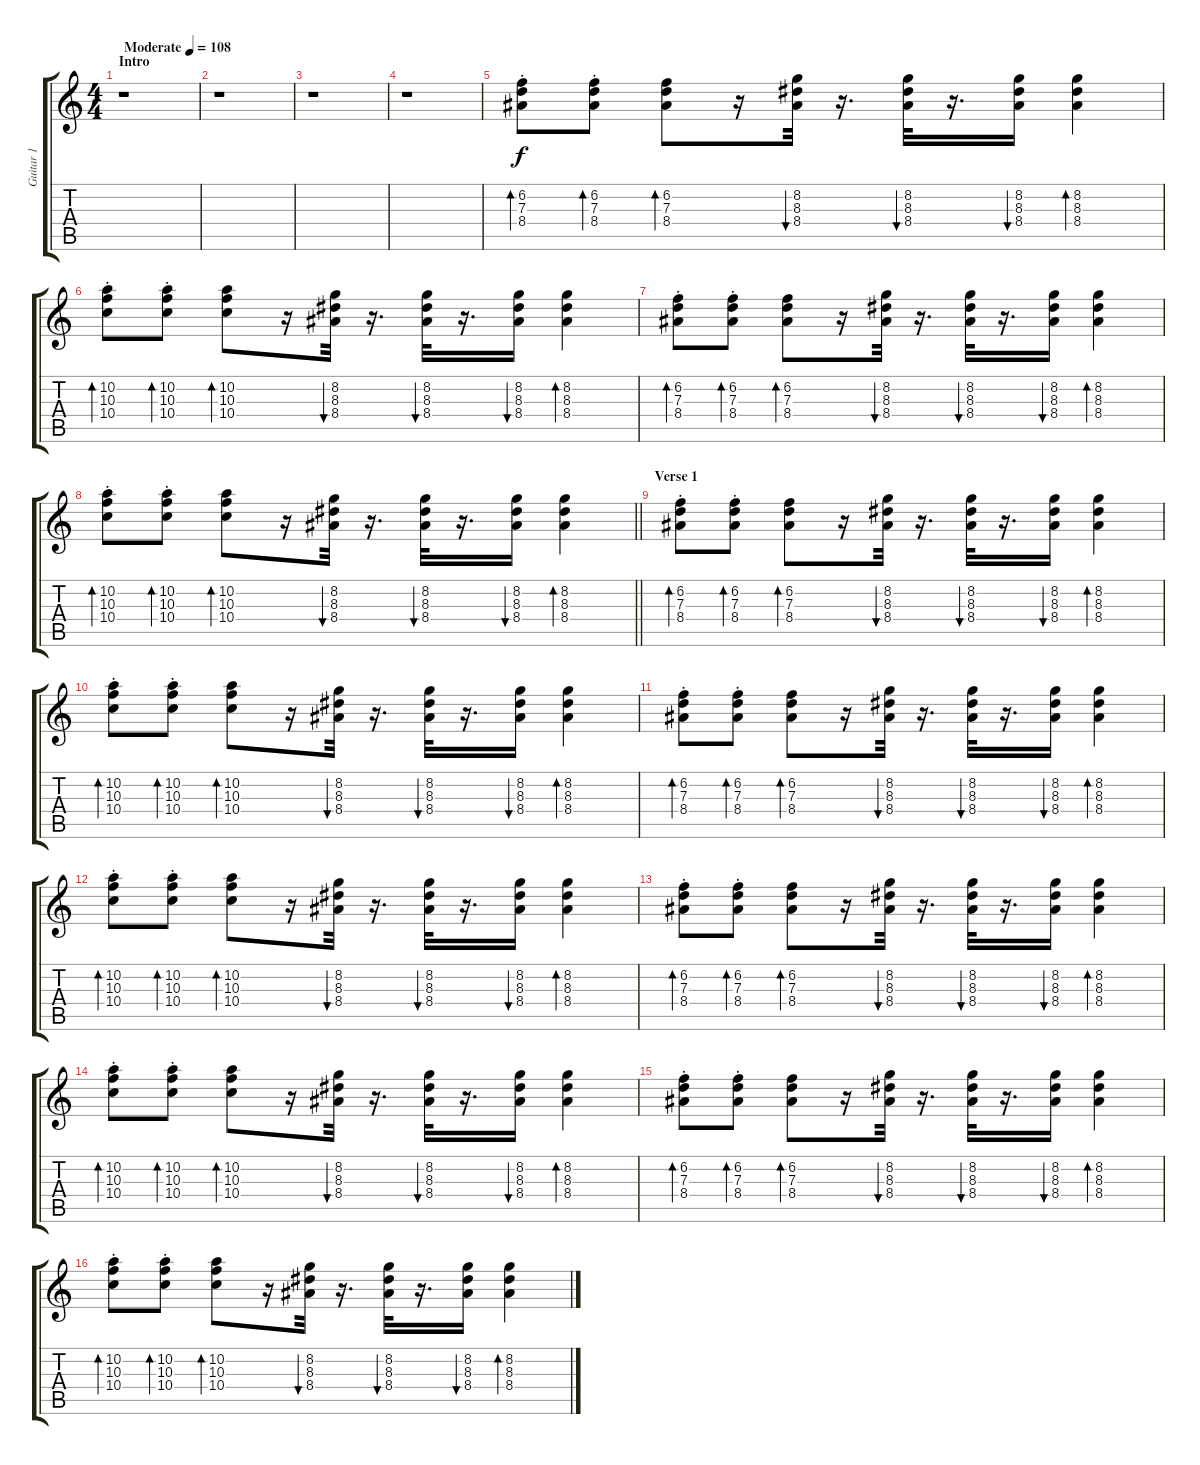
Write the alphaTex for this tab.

\track ("Guitar 1" "Guitar 1") {instrument acousticguitarsteel}
\staff {score tabs}
\tuning (E4 B3 G3 D3 A2 E2) {hide}
\ts (4 4)
\section ("" "Intro")
\tempo (108 "Moderate")
\clef g2
\ks c
r.1{dy f instrument acousticguitarsteel} |
r.1 |
r.1 |
r.1 |
(6.2{st} 7.3{st} 8.4{st}).8{bd 60} (6.2{st} 7.3{st} 8.4{st}).8{bd 60} (6.2 7.3 8.4).8{bd 60} r.16 (8.2 8.3 8.4).32{bu 60} r.16{d} (8.2 8.3 8.4).32{bu 60} r.16{d} (8.2 8.3 8.4).16{bu 60} (8.2 8.3 8.4).4{bd 60} |
(10.2{st} 10.3{st} 10.4{st}).8{bd 60} (10.2{st} 10.3{st} 10.4{st}).8{bd 60} (10.2 10.3 10.4).8{bd 60} r.16 (8.2 8.3 8.4).32{bu 60} r.16{d} (8.2 8.3 8.4).32{bu 60} r.16{d} (8.2 8.3 8.4).16{bu 60} (8.2 8.3 8.4).4{bd 60} |
(6.2{st} 7.3{st} 8.4{st}).8{bd 60} (6.2{st} 7.3{st} 8.4{st}).8{bd 60} (6.2 7.3 8.4).8{bd 60} r.16 (8.2 8.3 8.4).32{bu 60} r.16{d} (8.2 8.3 8.4).32{bu 60} r.16{d} (8.2 8.3 8.4).16{bu 60} (8.2 8.3 8.4).4{bd 60} |
\barLineRight lightlight
(10.2{st} 10.3{st} 10.4{st}).8{bd 60} (10.2{st} 10.3{st} 10.4{st}).8{bd 60} (10.2 10.3 10.4).8{bd 60} r.16 (8.2 8.3 8.4).32{bu 60} r.16{d} (8.2 8.3 8.4).32{bu 60} r.16{d} (8.2 8.3 8.4).16{bu 60} (8.2 8.3 8.4).4{bd 60} |
\section ("" "Verse 1")
(6.2{st} 7.3{st} 8.4{st}).8{bd 60} (6.2{st} 7.3{st} 8.4{st}).8{bd 60} (6.2 7.3 8.4).8{bd 60} r.16 (8.2 8.3 8.4).32{bu 60} r.16{d} (8.2 8.3 8.4).32{bu 60} r.16{d} (8.2 8.3 8.4).16{bu 60} (8.2 8.3 8.4).4{bd 60} |
(10.2{st} 10.3{st} 10.4{st}).8{bd 60} (10.2{st} 10.3{st} 10.4{st}).8{bd 60} (10.2 10.3 10.4).8{bd 60} r.16 (8.2 8.3 8.4).32{bu 60} r.16{d} (8.2 8.3 8.4).32{bu 60} r.16{d} (8.2 8.3 8.4).16{bu 60} (8.2 8.3 8.4).4{bd 60} |
(6.2{st} 7.3{st} 8.4{st}).8{bd 60} (6.2{st} 7.3{st} 8.4{st}).8{bd 60} (6.2 7.3 8.4).8{bd 60} r.16 (8.2 8.3 8.4).32{bu 60} r.16{d} (8.2 8.3 8.4).32{bu 60} r.16{d} (8.2 8.3 8.4).16{bu 60} (8.2 8.3 8.4).4{bd 60} |
(10.2{st} 10.3{st} 10.4{st}).8{bd 60} (10.2{st} 10.3{st} 10.4{st}).8{bd 60} (10.2 10.3 10.4).8{bd 60} r.16 (8.2 8.3 8.4).32{bu 60} r.16{d} (8.2 8.3 8.4).32{bu 60} r.16{d} (8.2 8.3 8.4).16{bu 60} (8.2 8.3 8.4).4{bd 60} |
(6.2{st} 7.3{st} 8.4{st}).8{bd 60} (6.2{st} 7.3{st} 8.4{st}).8{bd 60} (6.2 7.3 8.4).8{bd 60} r.16 (8.2 8.3 8.4).32{bu 60} r.16{d} (8.2 8.3 8.4).32{bu 60} r.16{d} (8.2 8.3 8.4).16{bu 60} (8.2 8.3 8.4).4{bd 60} |
(10.2{st} 10.3{st} 10.4{st}).8{bd 60} (10.2{st} 10.3{st} 10.4{st}).8{bd 60} (10.2 10.3 10.4).8{bd 60} r.16 (8.2 8.3 8.4).32{bu 60} r.16{d} (8.2 8.3 8.4).32{bu 60} r.16{d} (8.2 8.3 8.4).16{bu 60} (8.2 8.3 8.4).4{bd 60} |
(6.2{st} 7.3{st} 8.4{st}).8{bd 60} (6.2{st} 7.3{st} 8.4{st}).8{bd 60} (6.2 7.3 8.4).8{bd 60} r.16 (8.2 8.3 8.4).32{bu 60} r.16{d} (8.2 8.3 8.4).32{bu 60} r.16{d} (8.2 8.3 8.4).16{bu 60} (8.2 8.3 8.4).4{bd 60} |
(10.2{st} 10.3{st} 10.4{st}).8{bd 60} (10.2{st} 10.3{st} 10.4{st}).8{bd 60} (10.2 10.3 10.4).8{bd 60} r.16 (8.2 8.3 8.4).32{bu 60} r.16{d} (8.2 8.3 8.4).32{bu 60} r.16{d} (8.2 8.3 8.4).16{bu 60} (8.2 8.3 8.4).4{bd 60}
